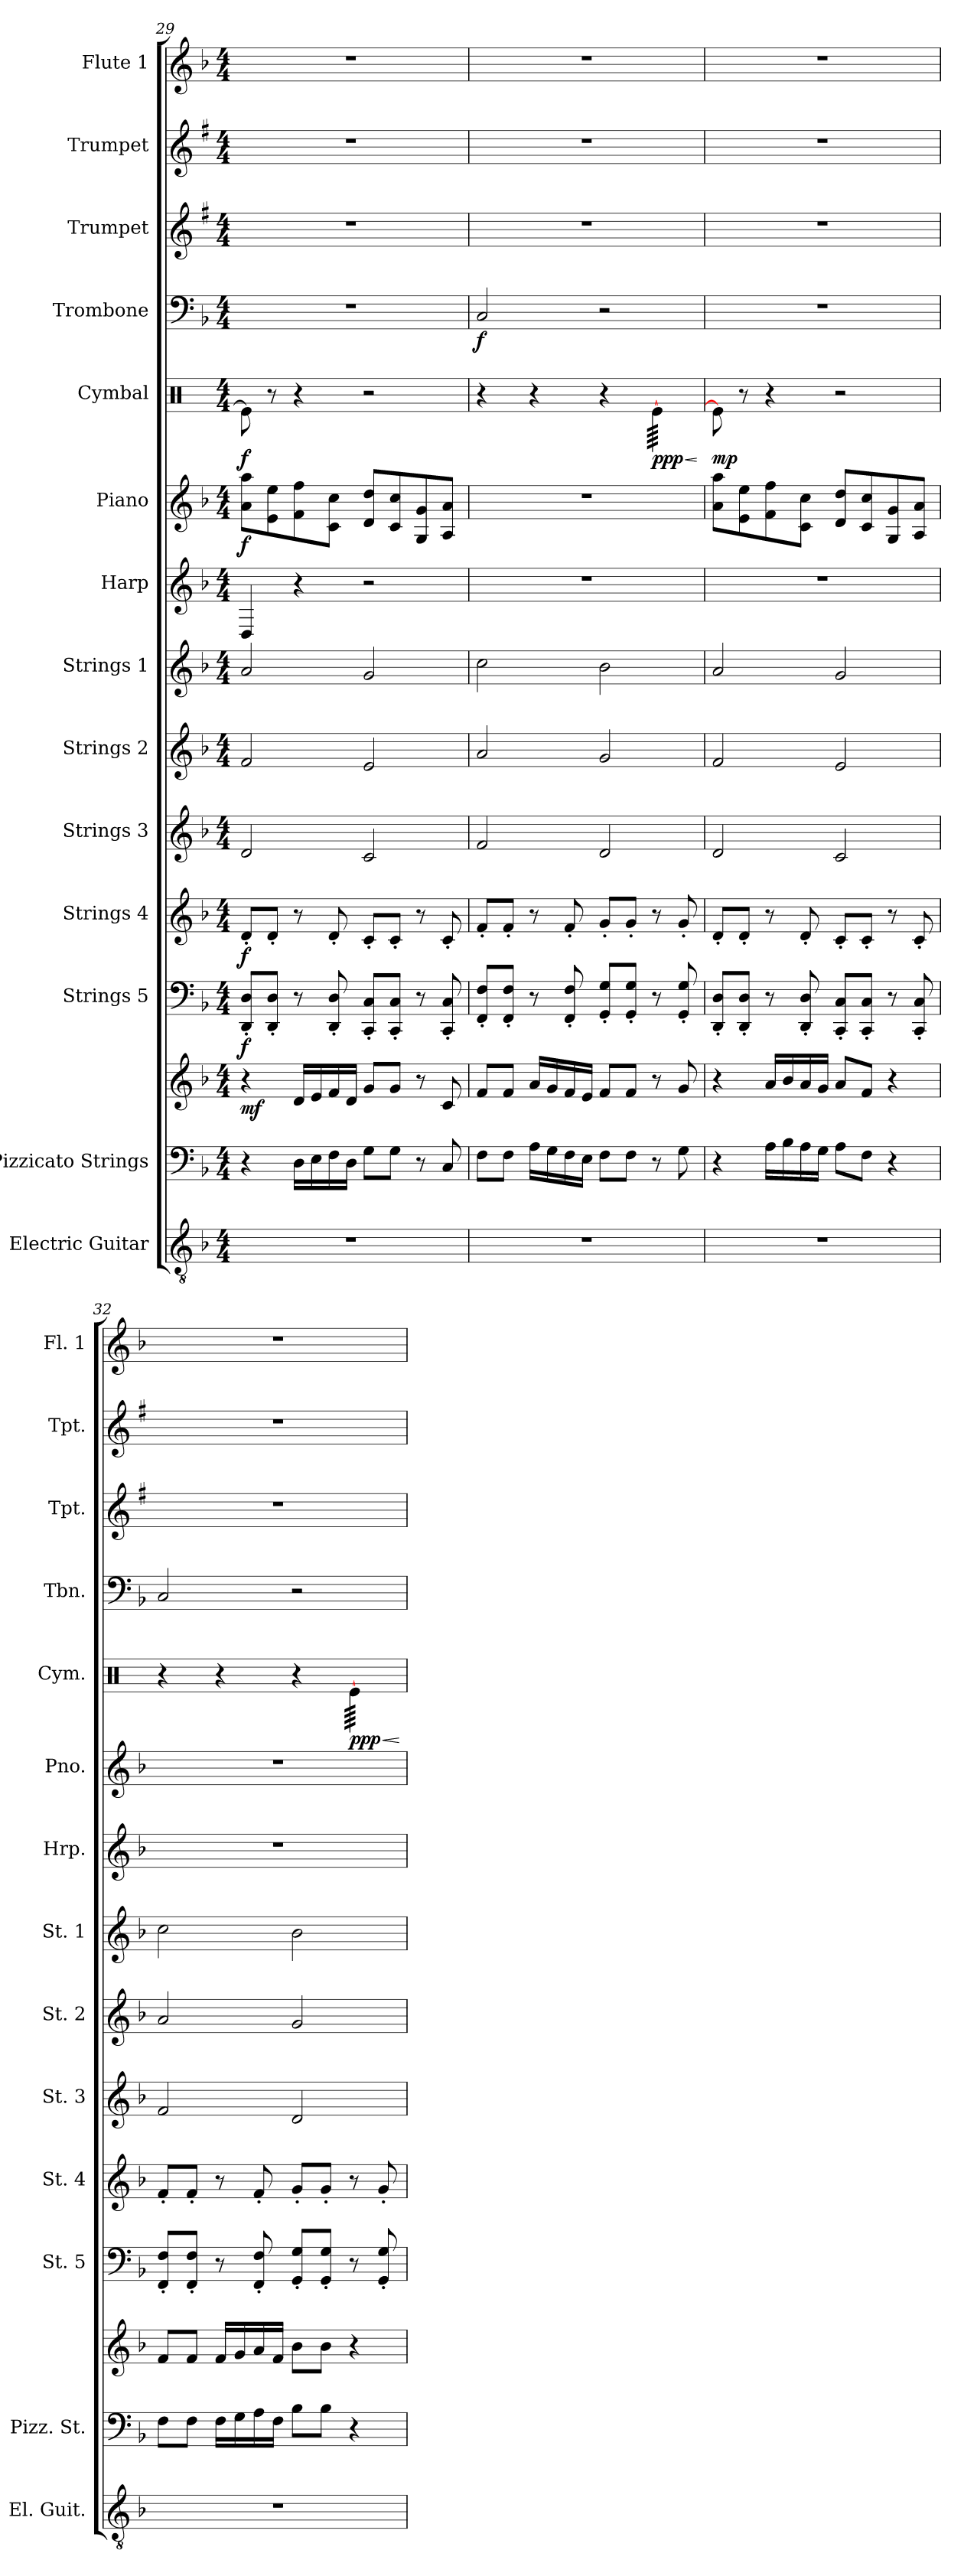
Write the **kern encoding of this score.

**kern	**kern	**kern	**dynam	**kern	**dynam	**kern	**dynam	**kern	**kern	**kern	**kern	**kern	**dynam	**kern	**dynam	**kern	**dynam	**kern	**kern	**kern
*part14	*part13	*part13	*part13	*part12	*part12	*part11	*part11	*part10	*part9	*part8	*part7	*part6	*part6	*part5	*part5	*part4	*part4	*part3	*part2	*part1
*staff15	*staff14	*staff13	*staff13/14	*staff12	*staff12	*staff11	*staff11	*staff10	*staff9	*staff8	*staff7	*staff6	*staff6	*staff5	*staff5	*staff4	*staff4	*staff3	*staff2	*staff1
*I"Electric Guitar	*I"Pizzicato Strings	*	*	*I"Strings 5	*	*I"Strings 4	*	*I"Strings 3	*I"Strings 2	*I"Strings 1	*I"Harp	*I"Piano	*	*I"Cymbal	*	*I"Trombone	*	*I"Trumpet	*I"Trumpet	*I"Flute 1
*I'El. Guit.	*I'Pizz. St.	*	*	*I'St. 5	*	*I'St. 4	*	*I'St. 3	*I'St. 2	*I'St. 1	*I'Hrp.	*I'Pno.	*	*I'Cym.	*	*I'Tbn.	*	*I'Tpt.	*I'Tpt.	*I'Fl. 1
!!LO:PB:g=z
*clefGv2	*clefF4	*clefG2	*	*clefF4	*	*clefG2	*	*clefG2	*clefG2	*clefG2	*clefG2	*clefG2	*	*clefX	*	*clefF4	*	*clefG2	*clefG2	*clefG2
*	*	*	*	*	*	*	*	*	*	*	*	*	*	*	*	*	*	*ITrd1c2	*ITrd1c2	*
*k[b-]	*k[b-]	*k[b-]	*	*k[b-]	*	*k[b-]	*	*k[b-]	*k[b-]	*k[b-]	*k[b-]	*k[b-]	*	*k[]	*	*k[b-]	*	*k[b-]	*k[b-]	*k[b-]
*M4/4	*M4/4	*M4/4	*	*M4/4	*	*M4/4	*	*M4/4	*M4/4	*M4/4	*M4/4	*M4/4	*	*M4/4	*	*M4/4	*	*M4/4	*M4/4	*M4/4
=29	=29	=29	=29	=29	=29	=29	=29	=29	=29	=29	=29	=29	=29	=29	=29	=29	=29	=29	=29	=29
!	!	!	!LO:DY:b	!	!LO:DY:b	!	!LO:DY:b	!	!	!	!	!	!LO:DY:b	!	!LO:DY:b	!	!	!	!	!
1r	4r	4r	mf	8DD/' 8D/'L	f	8d'/L	f	2d/	2f/	2a/	4D/	8a\ 8aa\L	f	8Re\]	f	1r	.	1r	1r	1r
.	.	.	.	8DD/' 8D/'J	.	8d'/J	.	.	.	.	.	8e\ 8ee\	.	8r	.	.	.	.	.	.
.	16D\LL	16d/LL	.	8r	.	8r	.	.	.	.	4r	8f\ 8ff\	.	4r	.	.	.	.	.	.
.	16E\	16e/	.	.	.	.	.	.	.	.	.	.	.	.	.	.	.	.	.	.
.	16F\	16f/	.	8DD/' 8D/'	.	8d'/	.	.	.	.	.	8c\ 8cc\J	.	.	.	.	.	.	.	.
.	16D\JJ	16d/JJ	.	.	.	.	.	.	.	.	.	.	.	.	.	.	.	.	.	.
.	8G\L	8g/L	.	8CC/' 8C/'L	.	8c'/L	.	2c/	2e/	2g/	2r	8d/ 8dd/L	.	2r	.	.	.	.	.	.
.	8G\J	8g/J	.	8CC/' 8C/'J	.	8c'/J	.	.	.	.	.	8c/ 8cc/	.	.	.	.	.	.	.	.
.	8r	8r	.	8r	.	8r	.	.	.	.	.	8G/ 8g/	.	.	.	.	.	.	.	.
.	8C/	8c/	.	8CC/' 8C/'	.	8c'/	.	.	.	.	.	8A/ 8a/J	.	.	.	.	.	.	.	.
=30	=30	=30	=30	=30	=30	=30	=30	=30	=30	=30	=30	=30	=30	=30	=30	=30	=30	=30	=30	=30
!	!	!	!	!	!	!	!	!	!	!	!	!	!	!	!	!	!LO:DY:b	!	!	!
1r	8F\L	8f/L	.	8FF/' 8F/'L	.	8f'/L	.	2f/	2a/	2cc\	1r	1r	.	4r	.	2C/	f	1r	1r	1r
.	8F\J	8f/J	.	8FF/' 8F/'J	.	8f'/J	.	.	.	.	.	.	.	.	.	.	.	.	.	.
.	16A\LL	16a/LL	.	8r	.	8r	.	.	.	.	.	.	.	4r	.	.	.	.	.	.
.	16G\	16g/	.	.	.	.	.	.	.	.	.	.	.	.	.	.	.	.	.	.
.	16F\	16f/	.	8FF/' 8F/'	.	8f'/	.	.	.	.	.	.	.	.	.	.	.	.	.	.
.	16E\JJ	16e/JJ	.	.	.	.	.	.	.	.	.	.	.	.	.	.	.	.	.	.
.	8F\L	8f/L	.	8GG/' 8G/'L	.	8g'/L	.	2d/	2g/	2b-\	.	.	.	4r	.	2r	.	.	.	.
.	8F\J	8f/J	.	8GG/' 8G/'J	.	8g'/J	.	.	.	.	.	.	.	.	.	.	.	.	.	.
!	!	!	!	!	!	!	!	!	!	!	!	!	!	!	!LO:HP:b	!	!	!	!	!
!	!	!	!	!	!	!	!	!	!	!	!	!	!	!	!LO:DY:n=1:b	!	!	!	!	!
*	*	*	*	*	*	*	*	*	*	*	*	*	*	*tremolo	*	*	*	*	*	*
.	8r	8r	.	8r	.	8r	.	.	.	.	.	.	.	[64Re\LLLL	< ppp	.	.	.	.	.
.	.	.	.	.	.	.	.	.	.	.	.	.	.	64Re\	.	.	.	.	.	.
.	.	.	.	.	.	.	.	.	.	.	.	.	.	64Re\	.	.	.	.	.	.
.	.	.	.	.	.	.	.	.	.	.	.	.	.	64Re\	.	.	.	.	.	.
.	.	.	.	.	.	.	.	.	.	.	.	.	.	64Re\	.	.	.	.	.	.
.	.	.	.	.	.	.	.	.	.	.	.	.	.	64Re\	.	.	.	.	.	.
.	.	.	.	.	.	.	.	.	.	.	.	.	.	64Re\	.	.	.	.	.	.
.	.	.	.	.	.	.	.	.	.	.	.	.	.	64Re\	.	.	.	.	.	.
.	8G\	8g/	.	8GG/' 8G/'	.	8g'/	.	.	.	.	.	.	.	64Re\	.	.	.	.	.	.
.	.	.	.	.	.	.	.	.	.	.	.	.	.	64Re\	.	.	.	.	.	.
.	.	.	.	.	.	.	.	.	.	.	.	.	.	64Re\	.	.	.	.	.	.
.	.	.	.	.	.	.	.	.	.	.	.	.	.	64Re\	.	.	.	.	.	.
.	.	.	.	.	.	.	.	.	.	.	.	.	.	64Re\	.	.	.	.	.	.
.	.	.	.	.	.	.	.	.	.	.	.	.	.	64Re\	.	.	.	.	.	.
.	.	.	.	.	.	.	.	.	.	.	.	.	.	64Re\	.	.	.	.	.	.
.	.	.	.	.	.	.	.	.	.	.	.	.	.	64Re\JJJJ	.	.	.	.	.	.
*	*	*	*	*	*	*	*	*	*	*	*	*	*	*Xtremolo	*	*	*	*	*	*
.	.	.	.	.	.	.	.	.	.	.	.	.	.	.	[	.	.	.	.	.
=31	=31	=31	=31	=31	=31	=31	=31	=31	=31	=31	=31	=31	=31	=31	=31	=31	=31	=31	=31	=31
!	!	!	!	!	!	!	!	!	!	!	!	!	!	!	!LO:DY:b	!	!	!	!	!
1r	4r	4r	.	8DD/' 8D/'L	.	8d'/L	.	2d/	2f/	2a/	1r	8a\ 8aa\L	.	8Re\]	mp	1r	.	1r	1r	1r
.	.	.	.	8DD/' 8D/'J	.	8d'/J	.	.	.	.	.	8e\ 8ee\	.	8r	.	.	.	.	.	.
.	16A\LL	16a/LL	.	8r	.	8r	.	.	.	.	.	8f\ 8ff\	.	4r	.	.	.	.	.	.
.	16B-\	16b-/	.	.	.	.	.	.	.	.	.	.	.	.	.	.	.	.	.	.
.	16A\	16a/	.	8DD/' 8D/'	.	8d'/	.	.	.	.	.	8c\ 8cc\J	.	.	.	.	.	.	.	.
.	16G\JJ	16g/JJ	.	.	.	.	.	.	.	.	.	.	.	.	.	.	.	.	.	.
.	8A\L	8a/L	.	8CC/' 8C/'L	.	8c'/L	.	2c/	2e/	2g/	.	8d/ 8dd/L	.	2r	.	.	.	.	.	.
.	8F\J	8f/J	.	8CC/' 8C/'J	.	8c'/J	.	.	.	.	.	8c/ 8cc/	.	.	.	.	.	.	.	.
.	4r	4r	.	8r	.	8r	.	.	.	.	.	8G/ 8g/	.	.	.	.	.	.	.	.
.	.	.	.	8CC/' 8C/'	.	8c'/	.	.	.	.	.	8A/ 8a/J	.	.	.	.	.	.	.	.
=32	=32	=32	=32	=32	=32	=32	=32	=32	=32	=32	=32	=32	=32	=32	=32	=32	=32	=32	=32	=32
1r	8F\L	8f/L	.	8FF/' 8F/'L	.	8f'/L	.	2f/	2a/	2cc\	1r	1r	.	4r	.	2C/	.	1r	1r	1r
.	8F\J	8f/J	.	8FF/' 8F/'J	.	8f'/J	.	.	.	.	.	.	.	.	.	.	.	.	.	.
.	16F\LL	16f/LL	.	8r	.	8r	.	.	.	.	.	.	.	4r	.	.	.	.	.	.
.	16G\	16g/	.	.	.	.	.	.	.	.	.	.	.	.	.	.	.	.	.	.
.	16A\	16a/	.	8FF/' 8F/'	.	8f'/	.	.	.	.	.	.	.	.	.	.	.	.	.	.
.	16F\JJ	16f/JJ	.	.	.	.	.	.	.	.	.	.	.	.	.	.	.	.	.	.
.	8B-\L	8b-\L	.	8GG/' 8G/'L	.	8g'/L	.	2d/	2g/	2b-\	.	.	.	4r	.	2r	.	.	.	.
.	8B-\J	8b-\J	.	8GG/' 8G/'J	.	8g'/J	.	.	.	.	.	.	.	.	.	.	.	.	.	.
!	!	!	!	!	!	!	!	!	!	!	!	!	!	!	!LO:HP:b	!	!	!	!	!
!	!	!	!	!	!	!	!	!	!	!	!	!	!	!	!LO:DY:n=1:b	!	!	!	!	!
*	*	*	*	*	*	*	*	*	*	*	*	*	*	*tremolo	*	*	*	*	*	*
.	4r	4r	.	8r	.	8r	.	.	.	.	.	.	.	[64Re\LLLL	< ppp	.	.	.	.	.
.	.	.	.	.	.	.	.	.	.	.	.	.	.	64Re\	.	.	.	.	.	.
.	.	.	.	.	.	.	.	.	.	.	.	.	.	64Re\	.	.	.	.	.	.
.	.	.	.	.	.	.	.	.	.	.	.	.	.	64Re\	.	.	.	.	.	.
.	.	.	.	.	.	.	.	.	.	.	.	.	.	64Re\	.	.	.	.	.	.
.	.	.	.	.	.	.	.	.	.	.	.	.	.	64Re\	.	.	.	.	.	.
.	.	.	.	.	.	.	.	.	.	.	.	.	.	64Re\	.	.	.	.	.	.
.	.	.	.	.	.	.	.	.	.	.	.	.	.	64Re\	.	.	.	.	.	.
.	.	.	.	8GG/' 8G/'	.	8g'/	.	.	.	.	.	.	.	64Re\	.	.	.	.	.	.
.	.	.	.	.	.	.	.	.	.	.	.	.	.	64Re\	.	.	.	.	.	.
.	.	.	.	.	.	.	.	.	.	.	.	.	.	64Re\	.	.	.	.	.	.
.	.	.	.	.	.	.	.	.	.	.	.	.	.	64Re\	.	.	.	.	.	.
.	.	.	.	.	.	.	.	.	.	.	.	.	.	64Re\	.	.	.	.	.	.
.	.	.	.	.	.	.	.	.	.	.	.	.	.	64Re\	.	.	.	.	.	.
.	.	.	.	.	.	.	.	.	.	.	.	.	.	64Re\	.	.	.	.	.	.
.	.	.	.	.	.	.	.	.	.	.	.	.	.	64Re\JJJJ	.	.	.	.	.	.
*	*	*	*	*	*	*	*	*	*	*	*	*	*	*Xtremolo	*	*	*	*	*	*
.	.	.	.	.	.	.	.	.	.	.	.	.	.	.	[	.	.	.	.	.
=	=	=	=	=	=	=	=	=	=	=	=	=	=	=	=	=	=	=	=	=
*-	*-	*-	*-	*-	*-	*-	*-	*-	*-	*-	*-	*-	*-	*-	*-	*-	*-	*-	*-	*-
